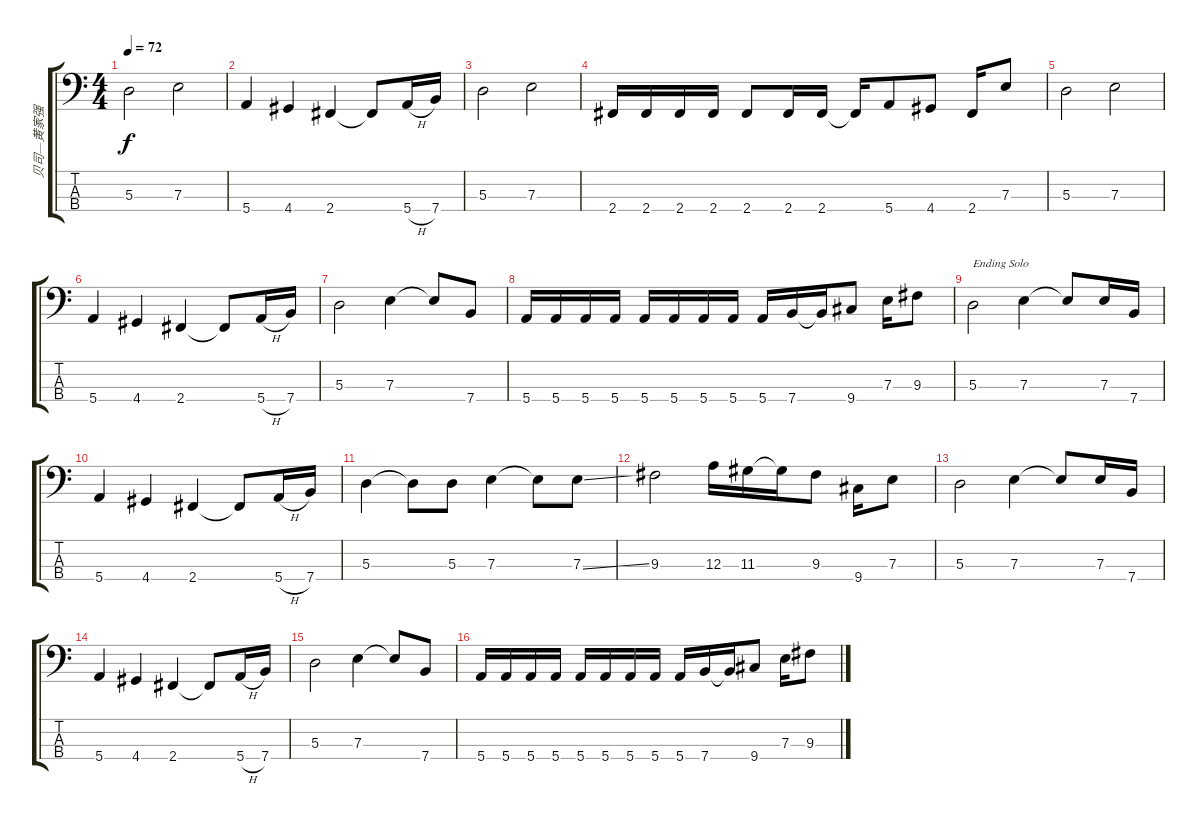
\track ("贝司—黄家强" "贝司—黄家强") {instrument electricbassfinger}
\staff {score tabs}
\tuning (G2 D2 A1 E1) {hide}
\ts (4 4)
\tempo 72
\clef f4
\ks c
5.3.2{dy f} 7.3.2 |
5.4.4 4.4.4 2.4.4 2.4{t}.8 5.4{h}.16 7.4.16 |
5.3.2 7.3.2 |
2.4.16 2.4.16 2.4.16 2.4.16 2.4.8 2.4.16 2.4.16 2.4{t}.16 5.4.8 4.4.8 2.4.16 7.3.8 |
5.3.2 7.3.2 |
5.4.4 4.4.4 2.4.4 2.4{t}.8 5.4{h}.16 7.4.16 |
5.3.2 7.3.4 7.3{t}.8 7.4.8 |
5.4.16 5.4.16 5.4.16 5.4.16 5.4.16 5.4.16 5.4.16 5.4.16 5.4.16 7.4.16 7.4{t}.16 9.4.8 7.3.16 9.3.8 |
5.3.2{txt "Ending Solo"} 7.3.4 7.3{t}.8 7.3.16 7.4.16 |
5.4.4 4.4.4 2.4.4 2.4{t}.8 5.4{h}.16 7.4.16 |
5.3.4 5.3{t}.8 5.3.8 7.3.4 7.3{t}.8 7.3{ss}.8 |
9.3.2 12.3.16 11.3.16 11.3{t}.16 9.3.8 9.4.16 7.3.8 |
5.3.2 7.3.4 7.3{t}.8 7.3.16 7.4.16 |
5.4.4 4.4.4 2.4.4 2.4{t}.8 5.4{h}.16 7.4.16 |
5.3.2 7.3.4 7.3{t}.8 7.4.8 |
5.4.16 5.4.16 5.4.16 5.4.16 5.4.16 5.4.16 5.4.16 5.4.16 5.4.16 7.4.16 7.4{t}.16 9.4.8 7.3.16 9.3.8
